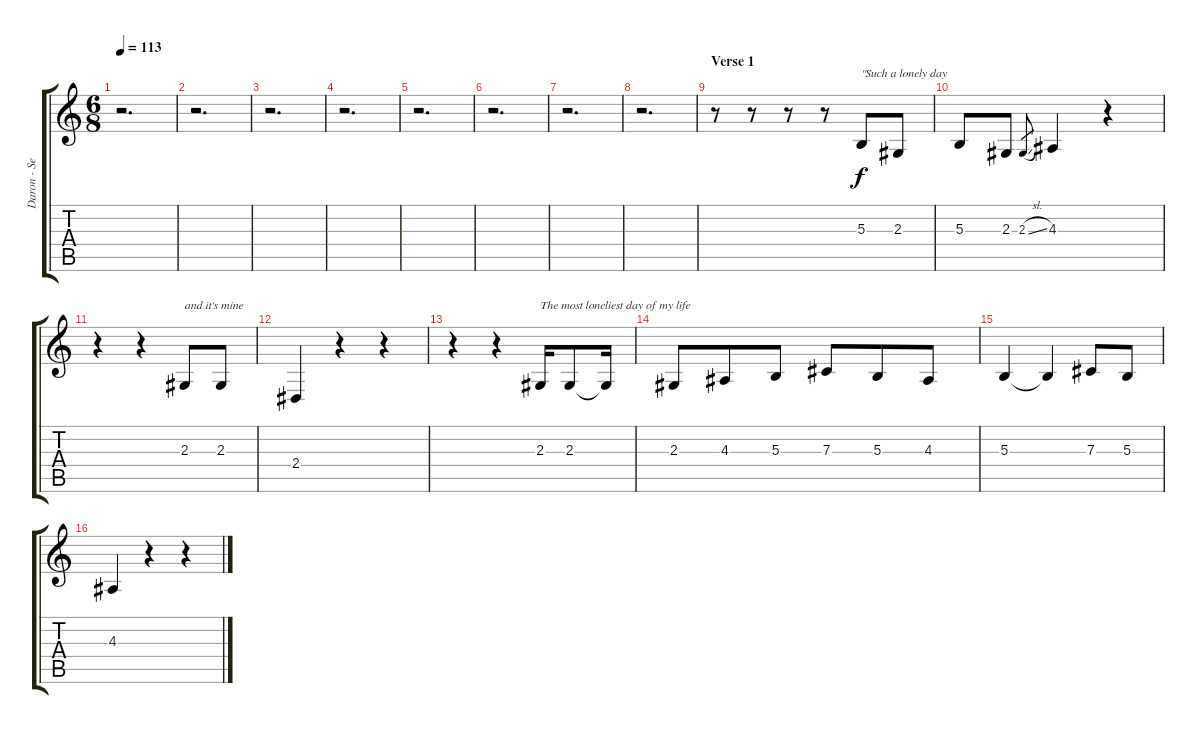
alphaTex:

\track ("Daron - Serj" "Daron - Se") {instrument tenorsax}
\staff {score tabs}
\tuning (Eb4 Bb3 Gb3 Db3 Ab2 Db2) {hide}
\ts (6 8)
\tempo 113
\clef g2
\ks c
r.2{d dy f instrument tenorsax} |
r.2{d} |
r.2{d} |
r.2{d} |
r.2{d} |
r.2{d} |
r.2{d} |
r.2{d} |
\section ("" "Verse 1")
r.8 r.8 r.8 r.8 5.3.8{txt "\"Such a lonely day"} 2.3.8 |
5.3.8 2.3.8 2.3{sl}.8{gr} 4.3.4 r.4 |
r.4 r.4 2.3.8{txt "and it's mine"} 2.3.8 |
2.4.4 r.4 r.4 |
r.4 r.4 2.3.16{txt "The most loneliest day of my life"} 2.3.8 2.3{t}.16 |
2.3.8 4.3.8 5.3.8 7.3.8 5.3.8 4.3.8 |
5.3.4 5.3{t}.4 7.3.8 5.3.8 |
4.3.4 r.4 r.4
